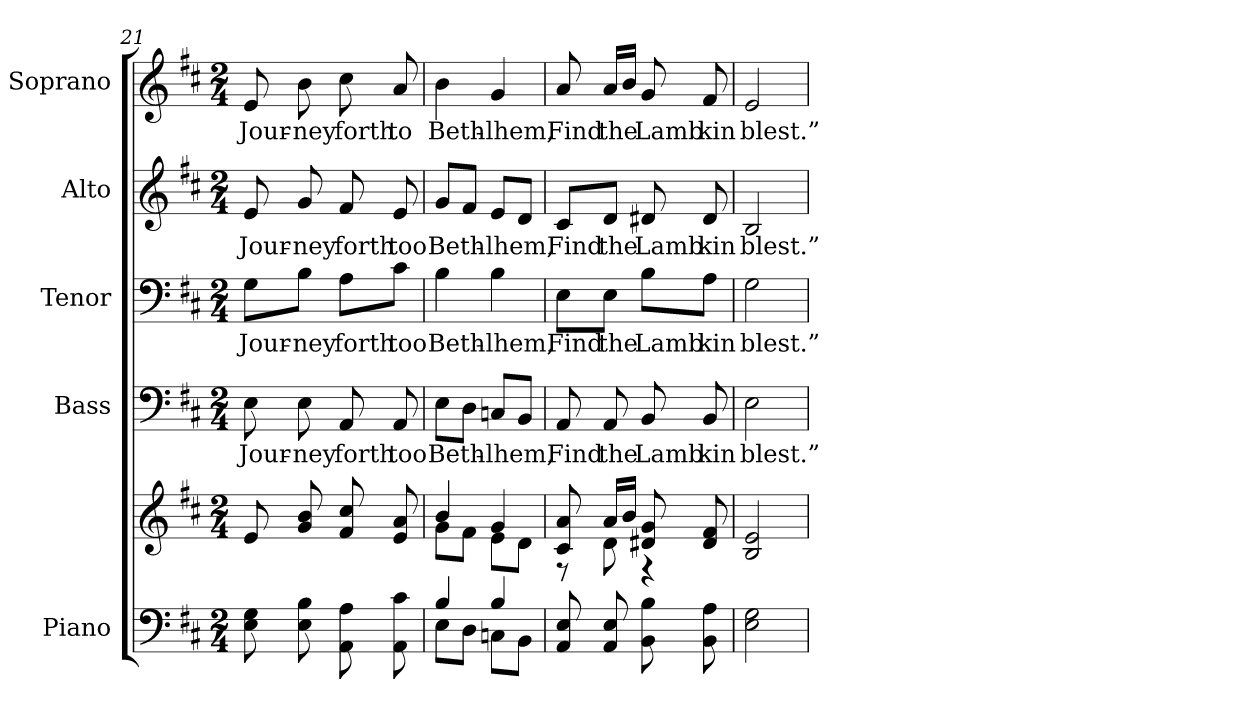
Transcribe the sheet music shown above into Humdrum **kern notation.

**kern	**kern	**kern	**text	**kern	**text	**kern	**text	**kern	**text
*part5	*part5	*part4	*part4	*part3	*part3	*part2	*part2	*part1	*part1
*staff6	*staff5	*staff4	*staff4	*staff3	*staff3	*staff2	*staff2	*staff1	*staff1
*I"Piano	*	*I"Bass	*	*I"Tenor	*	*I"Alto	*	*I"Soprano	*
*I'Pno.	*	*I'B.	*	*I'T.	*	*I'A.	*	*I'S.	*
!!LO:PB:g=z
*clefF4	*clefG2	*clefF4	*	*clefF4	*	*clefG2	*	*clefG2	*
*k[f#c#]	*k[f#c#]	*k[f#c#]	*	*k[f#c#]	*	*k[f#c#]	*	*k[f#c#]	*
*D:	*D:	*D:	*	*D:	*	*D:	*	*D:	*
*M2/4	*M2/4	*M2/4	*	*M2/4	*	*M2/4	*	*M2/4	*
=21	=21	=21	=21	=21	=21	=21	=21	=21	=21
!	!	!	!LO:LY:b:color=#000000	!	!	!	!	!	!
!	!	!	!	!	!LO:LY:b:color=#000000	!	!	!	!
!	!	!	!	!	!	!	!LO:LY:b:color=#000000	!	!
!	!	!	!	!	!	!	!	!	!LO:LY:b:color=#000000
8Ei\ 8Gi	8ei/	8Ei\	Jour-	8Gi\L	Jour-	8ei/	Jour-	8ei/	Jour-
!	!	!	!LO:LY:b:color=#000000	!	!	!	!	!	!
!	!	!	!	!	!LO:LY:b:color=#000000	!	!	!	!
!	!	!	!	!	!	!	!LO:LY:b:color=#000000	!	!
!	!	!	!	!	!	!	!	!	!LO:LY:b:color=#000000
8Ei\ 8Bi	8gi/ 8bi	8Ei\	-ney	8Bi\J	-ney	8gi/	-ney	8bi\	-ney
!	!	!	!LO:LY:b:color=#000000	!	!	!	!	!	!
!	!	!	!	!	!LO:LY:b:color=#000000	!	!	!	!
!	!	!	!	!	!	!	!LO:LY:b:color=#000000	!	!
!	!	!	!	!	!	!	!	!	!LO:LY:b:color=#000000
8AAi\ 8Ai	8f#i/ 8cc#i	8AAi/	forth	8Ai\L	forth	8f#i/	forth	8cc#i\	forth
!	!	!	!LO:LY:b:color=#000000	!	!	!	!	!	!
!	!	!	!	!	!LO:LY:b:color=#000000	!	!	!	!
!	!	!	!	!	!	!	!LO:LY:b:color=#000000	!	!
!	!	!	!	!	!	!	!	!	!LO:LY:b:color=#000000
8AAi\ 8c#i	8ei/ 8ai	8AAi/	too	8c#i\J	too	8ei/	too	8ai/	to
=22	=22	=22	=22	=22	=22	=22	=22	=22	=22
*^	*^	*	*	*	*	*	*	*	*
!	!	!	!	!	!LO:LY:b:color=#000000	!	!	!	!	!	!
!	!	!	!	!	!	!	!LO:LY:b:color=#000000	!	!	!	!
!	!	!	!	!	!	!	!	!	!LO:LY:b:color=#000000	!	!
!	!	!	!	!	!	!	!	!	!	!	!LO:LY:b:color=#000000
4Bi/	8Ei\L	4bi/	8gi\L	8Ei\L	Beth-	4Bi\	Beth-	8gi/L	Beth-	4bi\	Beth-
.	8Di\J	.	8f#i\J	8Di\J	.	.	.	8f#i/J	.	.	.
!	!	!	!	!	!LO:LY:b:color=#000000	!	!	!	!	!	!
!	!	!	!	!	!	!	!LO:LY:b:color=#000000	!	!	!	!
!	!	!	!	!	!	!	!	!	!LO:LY:b:color=#000000	!	!
!	!	!	!	!	!	!	!	!	!	!	!LO:LY:b:color=#000000
4Bi/	8Cni\L	4gi/	8ei\L	8Cni/L	-lhem,	4Bi\	-lhem,	8ei/L	-lhem,	4gi/	-lhem,
.	8BBi\J	.	8di\J	8BBi/J	.	.	.	8di/J	.	.	.
*v	*v	*	*	*	*	*	*	*	*	*	*
!!LO:PB:g=z
=23	=23	=23	=23	=23	=23	=23	=23	=23	=23	=23
*^	*	*	*	*	*	*	*	*	*	*
!	!	!	!	!	!LO:LY:b:color=#000000	!	!	!	!	!	!
*v	*v	*	*	*	*	*	*	*	*	*	*
*^	*	*	*	*	*	*	*	*	*	*
!	!	!	!	!	!	!	!LO:LY:b:color=#000000	!	!	!	!
*v	*v	*	*	*	*	*	*	*	*	*	*
*^	*	*	*	*	*	*	*	*	*	*
!	!	!	!	!	!	!	!	!	!LO:LY:b:color=#000000	!	!
*v	*v	*	*	*	*	*	*	*	*	*	*
*^	*	*	*	*	*	*	*	*	*	*
!	!	!	!	!	!	!	!	!	!	!	!LO:LY:b:color=#000000
*v	*v	*	*	*	*	*	*	*	*	*	*
8AAi/ 8Ei	8c#i/ 8ai	8r	8AAi/	Find	8Ei\L	Find	8c#i/L	Find	8ai/	Find
!	!	!	!	!LO:LY:b:color=#000000	!	!	!	!	!	!
!	!	!	!	!	!	!LO:LY:b:color=#000000	!	!	!	!
!	!	!	!	!	!	!	!	!LO:LY:b:color=#000000	!	!
!	!	!	!	!	!	!	!	!	!	!LO:LY:b:color=#000000
8AAi/ 8Ei	16ai/LL	8di\	8AAi/	the	8Ei\J	the	8di/J	the	16ai/LL	the
.	16bi/JJ	.	.	.	.	.	.	.	16bi/JJ	.
!	!	!	!	!LO:LY:b:color=#000000	!	!	!	!	!	!
!	!	!	!	!	!	!LO:LY:b:color=#000000	!	!	!	!
!	!	!	!	!	!	!	!	!LO:LY:b:color=#000000	!	!
!	!	!	!	!	!	!	!	!	!	!LO:LY:b:color=#000000
8BBi\ 8Bi	8d#Xi/ 8gi	4r	8BBi/	Lamb	8Bi\L	Lamb	8d#Xi/	Lamb	8gi/	Lamb
!	!	!	!	!LO:LY:b:color=#000000	!	!	!	!	!	!
!	!	!	!	!	!	!LO:LY:b:color=#000000	!	!	!	!
!	!	!	!	!	!	!	!	!LO:LY:b:color=#000000	!	!
!	!	!	!	!	!	!	!	!	!	!LO:LY:b:color=#000000
8BBi\ 8Ai	8d#i/ 8f#i	.	8BBi/	kin	8Ai\J	kin	8d#i/	kin	8f#i/	kin
*	*v	*v	*	*	*	*	*	*	*	*
=24	=24	=24	=24	=24	=24	=24	=24	=24	=24
!	!	!	!LO:LY:b:color=#000000	!	!	!	!	!	!
!	!	!	!	!	!LO:LY:b:color=#000000	!	!	!	!
!	!	!	!	!	!	!	!LO:LY:b:color=#000000	!	!
!	!	!	!	!	!	!	!	!	!LO:LY:b:color=#000000
2Ei\ 2Gi	2Bi/ 2ei	2Ei\	blest.”	2Gi\	blest.”	2Bi/	blest.”	2ei/	blest.”
=	=	=	=	=	=	=	=	=	=
*-	*-	*-	*-	*-	*-	*-	*-	*-	*-
